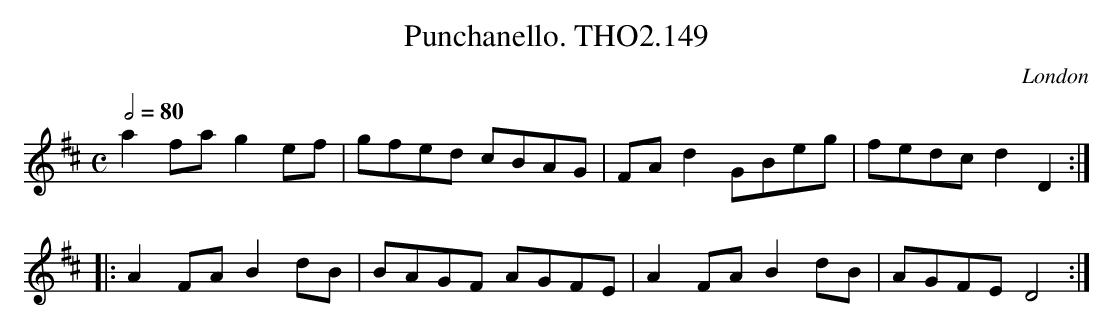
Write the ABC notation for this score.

X:1
T:Punchanello. THO2.149
O:London
M:C
L:1/8
Q:1/2=80
K:D
a2 fa g2 ef|gfed cBAG|FA d2 GBeg|fedc d2D2:|
|:A2 FA B2 dB|BAGF AGFE|A2 FA B2 dB|AGFE D4:|
